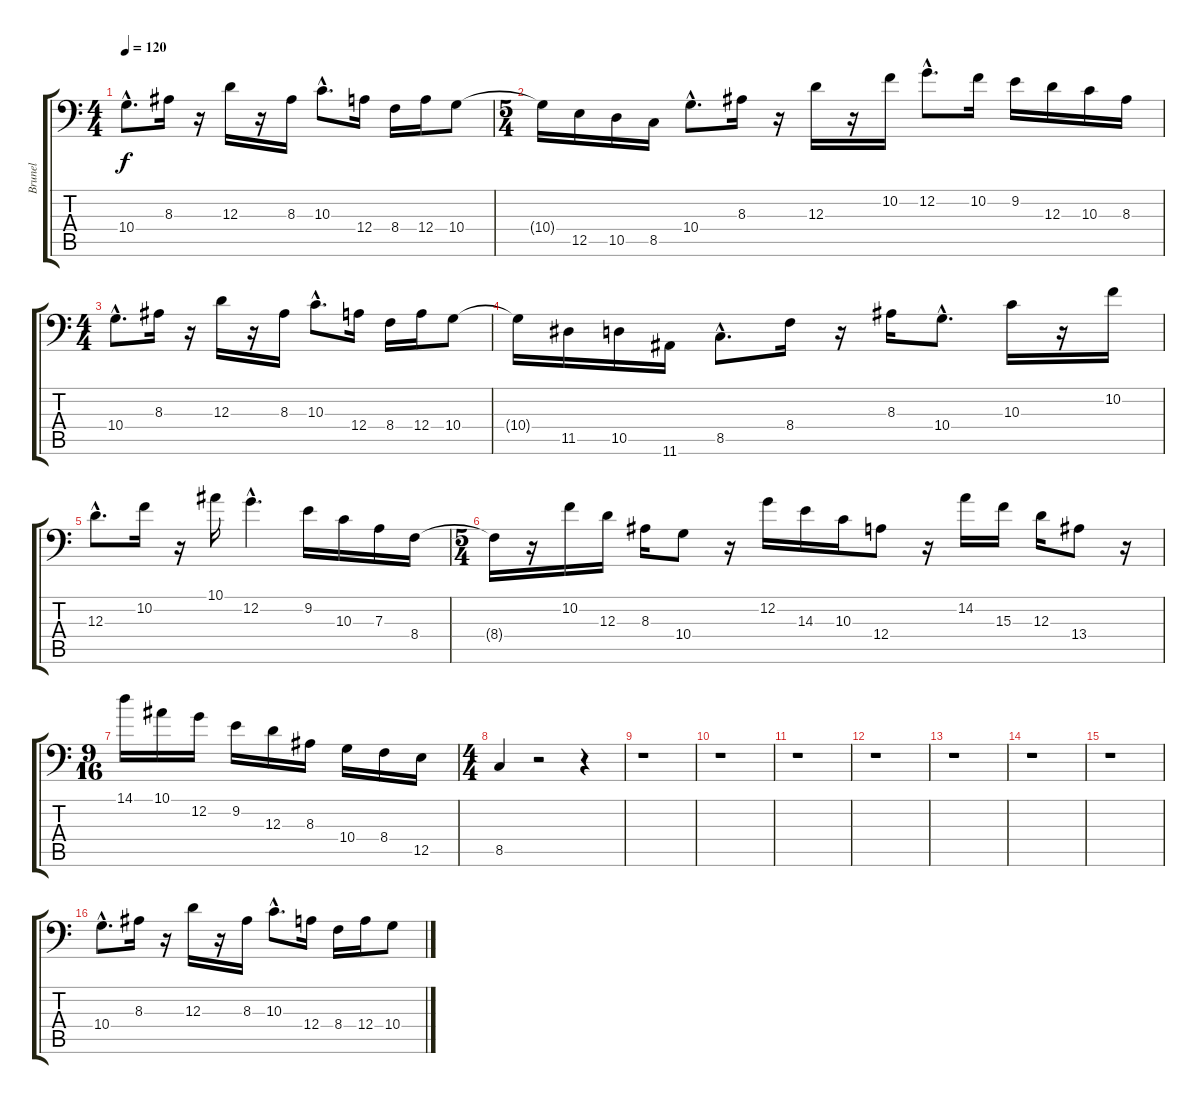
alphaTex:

\track ("Brunel" "Brunel") {instrument electricbassfinger}
\staff {score tabs}
\tuning (C3 G2 D2 A1 E1 B0) {hide}
\ts (4 4)
\tempo 120
\clef f4
\ks c
10.4{hac}.8{d dy f} 8.3.16 r.16 12.3.16 r.16 8.3.16 10.3{hac}.8{d} 12.4.16 8.4.16 12.4.16 10.4.8 |
\ts (5 4)
10.4{t}.16 12.5.16 10.5.16 8.5.16 10.4{hac}.8{d} 8.3.16 r.16 12.3.16 r.16 10.2.16 12.2{hac}.8{d} 10.2.16 9.2.16 12.3.16 10.3.16 8.3.16 |
\ts (4 4)
10.4{hac}.8{d} 8.3.16 r.16 12.3.16 r.16 8.3.16 10.3{hac}.8{d} 12.4.16 8.4.16 12.4.16 10.4.8 |
10.4{t}.16 11.5.16 10.5.16 11.6.16 8.5{hac}.8{d} 8.4.16 r.16 8.3.16 10.4{hac}.8{d} 10.3.16 r.16 10.2.16 |
12.3{hac}.8{d} 10.2.16 r.16 10.1.16 12.2{hac}.4{d} 9.2.16 10.3.16 7.3.16 8.4.16 |
\ts (5 4)
8.4{t}.16 r.16 10.2.16 12.3.16 8.3.16 10.4.8 r.16 12.2.16 14.3.16 10.3.16 12.4.8 r.16 14.2.16 15.3.16 12.3.16 13.4.8 r.16 |
\ts (9 16)
14.1.16 10.1.16 12.2.16 9.2.16 12.3.16 8.3.16 10.4.16 8.4.16 12.5.16 |
\ts (4 4)
8.5.4 r.2 r.4 |
r.1 |
r.1 |
r.1 |
r.1 |
r.1 |
r.1 |
r.1 |
10.4{hac}.8{d} 8.3.16 r.16 12.3.16 r.16 8.3.16 10.3{hac}.8{d} 12.4.16 8.4.16 12.4.16 10.4.8
